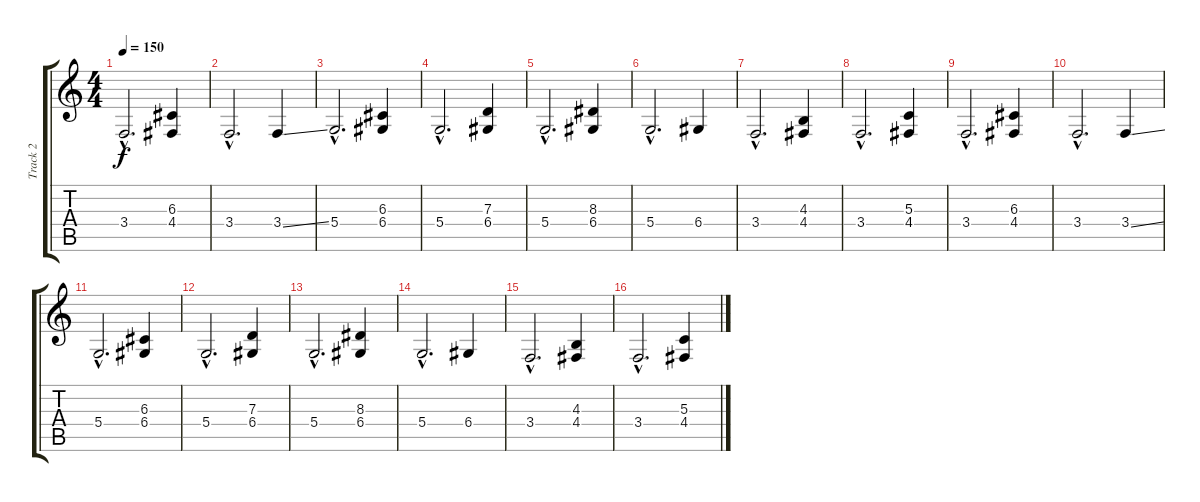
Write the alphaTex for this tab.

\track ("Track 2" "Track 2") {instrument choiraahs}
\staff {score tabs}
\tuning (E4 B3 G3 D3 A2 E2) {hide}
\ts (4 4)
\tempo 150
\clef g2
\ks c
3.4{hac}.2{d dy f} (6.3 4.4).4 |
3.4{hac}.2{d} 3.4{ss}.4 |
5.4{hac}.2{d} (6.3 6.4).4 |
5.4{hac}.2{d} (7.3 6.4).4 |
5.4{hac}.2{d} (8.3 6.4).4 |
5.4{hac}.2{d} 6.4.4 |
3.4{hac}.2{d} (4.3 4.4).4 |
3.4{hac}.2{d} (5.3 4.4).4 |
3.4{hac}.2{d} (6.3 4.4).4 |
3.4{hac}.2{d} 3.4{ss}.4 |
5.4{hac}.2{d} (6.3 6.4).4 |
5.4{hac}.2{d} (7.3 6.4).4 |
5.4{hac}.2{d} (8.3 6.4).4 |
5.4{hac}.2{d} 6.4.4 |
3.4{hac}.2{d} (4.3 4.4).4 |
3.4{hac}.2{d} (5.3 4.4).4
